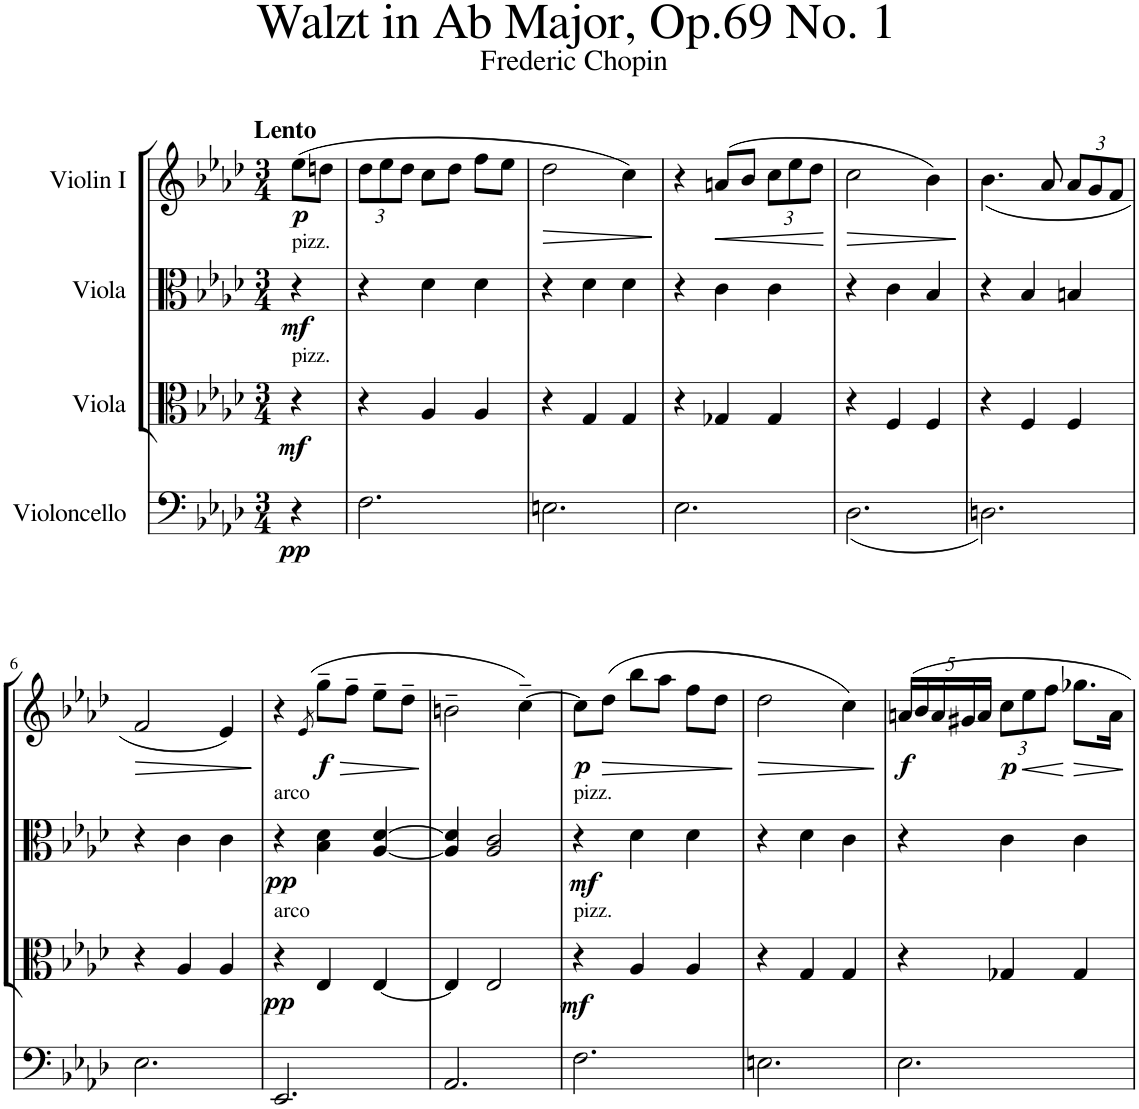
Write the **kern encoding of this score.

**kern	**dynam	**kern	**dynam	**kern	**dynam	**kern	**dynam
*part4	*part4	*part3	*part3	*part2	*part2	*part1	*part1
*staff4	*staff4	*staff3	*staff3	*staff2	*staff2	*staff1	*staff1
*I"Violoncello	*	*I"Viola	*	*I"Viola	*	*I"Violin I	*
*I'Vc	*	*I'Vla	*	*I'Vla	*	*I'Vln	*
*clefF4	*	*clefC3	*	*clefC3	*	*clefG2	*
*k[b-e-a-d-]	*	*k[b-e-a-d-]	*	*k[b-e-a-d-]	*	*k[b-e-a-d-]	*
*M3/4	*	*M3/4	*	*M3/4	*	*M3/4	*
=	=	=	=	=	=	=	=
!	!	!	!	!	!	!LO:TX:a:B:t=Lento	!
!	!	!	!	!LO:TX:a:t=pizz.	!	!	!
!	!	!LO:TX:a:t=pizz.	!	!	!	!	!
!	!LO:DY:b	!	!LO:DY:b	!	!LO:DY:b	!	!LO:DY:b
4r	pp	4r	mf	4r	mf	(8ee-\L	p
.	.	.	.	.	.	8ddn\J	.
=1	=1	=1	=1	=1	=1	=1	=1
*	*	*	*	*	*	*Xbrackettup	*
2.F\	.	4r	.	4r	.	12dd-\L	.
.	.	.	.	.	.	12ee-\	.
.	.	.	.	.	.	12dd-\J	.
.	.	4A-/	.	4d-\	.	8cc\L	.
.	.	.	.	.	.	8dd-\J	.
.	.	4A-/	.	4d-\	.	8ff\L	.
.	.	.	.	.	.	8ee-\J	.
=2	=2	=2	=2	=2	=2	=2	=2
!	!	!	!	!	!	!	!LO:HP:b
2.En\	.	4r	.	4r	.	2dd-\	>
.	.	4G/	.	4d-\	.	.	.
.	.	4G/	.	4d-\	.	4cc\)	.
.	.	.	.	.	.	.	]
=3	=3	=3	=3	=3	=3	=3	=3
2.E-\	.	4r	.	4r	.	4r	.
!	!	!	!	!	!	!	!LO:HP:b
.	.	4G-X/	.	4c\	.	(8an/L	<
.	.	.	.	.	.	8b-/J	.
.	.	4G-/	.	4c\	.	12cc\L	.
.	.	.	.	.	.	12ee-\	.
.	.	.	.	.	.	12dd-\J	.
.	.	.	.	.	.	.	[
=4	=4	=4	=4	=4	=4	=4	=4
!	!	!	!	!	!	!	!LO:HP:b
(<2.D-\	.	4r	.	4r	.	2cc\	>
.	.	4F/	.	4c\	.	.	.
.	.	4F/	.	4B-/	.	4b-\)	.
.	.	.	.	.	.	.	]
=5	=5	=5	=5	=5	=5	=5	=5
2.Dn\)	.	4r	.	4r	.	(<4.b-\	.
.	.	4F/	.	4B-/	.	.	.
.	.	.	.	.	.	8a-/	.
.	.	4F/	.	4Bn/	.	12a-/L	.
.	.	.	.	.	.	12g/	.
.	.	.	.	.	.	12f/J	.
!!LO:LB:g=z
=6	=6	=6	=6	=6	=6	=6	=6
!	!	!	!	!	!	!	!LO:HP:b
2.E-\	.	4r	.	4r	.	2f/	>
.	.	4A-/	.	4c\	.	.	.
.	.	4A-/	.	4c\	.	4e-/)	.
.	.	.	.	.	.	.	]
=7	=7	=7	=7	=7	=7	=7	=7
!	!	!	!	!LO:TX:a:t=arco	!	!	!
!	!	!LO:TX:a:t=arco	!	!	!	!	!
!	!	!	!LO:DY:b	!	!LO:DY:b	!	!
2.EE-/	.	4r	pp	4r	pp	4r	.
.	.	.	.	.	.	(8qe-/	.
!	!	!	!	!	!	!	!LO:DY:b
.	.	4E-/	.	4B-\ 4d-\	.	8gg~\L	f
.	.	.	.	.	.	8ff~\J	.
.	.	[4E-/	.	[4A-/ [4d-/	.	8ee-~\L	.
.	.	.	.	.	.	8dd-~\J	.
=8	=8	=8	=8	=8	=8	=8	=8
2.AA-/	.	4E-/]	.	4A-/] 4d-/]	.	2bn~\	.
.	.	2E-/	.	2A-/ 2c/	.	.	.
.	.	.	.	.	.	[4cc~\)	.
=9	=9	=9	=9	=9	=9	=9	=9
!	!	!	!	!LO:TX:a:t=pizz.	!	!	!
!	!	!LO:TX:a:t=pizz.	!	!	!	!	!
!	!	!	!LO:DY:b	!	!LO:DY:b	!	!LO:DY:b
2.F\	.	4r	mf	4r	mf	8cc\L]	p
!	!	!	!	!	!	!	!LO:HP:b
.	.	.	.	.	.	(8dd-\J	>
.	.	4A-/	.	4d-\	.	8bb-\L	.
.	.	.	.	.	.	8aa-\J	.
.	.	4A-/	.	4d-\	.	8ff\L	.
.	.	.	.	.	.	8dd-\J	.
.	.	.	.	.	.	.	]
=10	=10	=10	=10	=10	=10	=10	=10
!	!	!	!	!	!	!	!LO:HP:b
2.En\	.	4r	.	4r	.	2dd-\	>
.	.	4G/	.	4d-\	.	.	.
.	.	4G/	.	4c\	.	4cc\)	.
.	.	.	.	.	.	.	]
=11	=11	=11	=11	=11	=11	=11	=11
!	!	!	!	!	!	!	!LO:DY:b
2.E-\	.	4r	.	4r	.	20an/LL	f
.	.	.	.	.	.	20b-/	.
.	.	.	.	.	.	20a/	.
.	.	.	.	.	.	20g#X/	.
.	.	.	.	.	.	20a/JJ	.
!	!	!	!	!	!	!	!LO:HP:b
!	!	!	!	!	!	!	!LO:DY:n=1:b
.	.	4G-X/	.	4c\	.	12cc\L	< p
.	.	.	.	.	.	12ee-\	.
.	.	.	.	.	.	12ff\J	.
!	!	!	!	!	!	!	!LO:HP:n=1:b
.	.	4G-/	.	4c\	.	8.gg-X\L	[ >
.	.	.	.	.	.	16a\Jk	.
.	.	.	.	.	.	.	]
=	=	=	=	=	=	=	=
*-	*-	*-	*-	*-	*-	*-	*-
